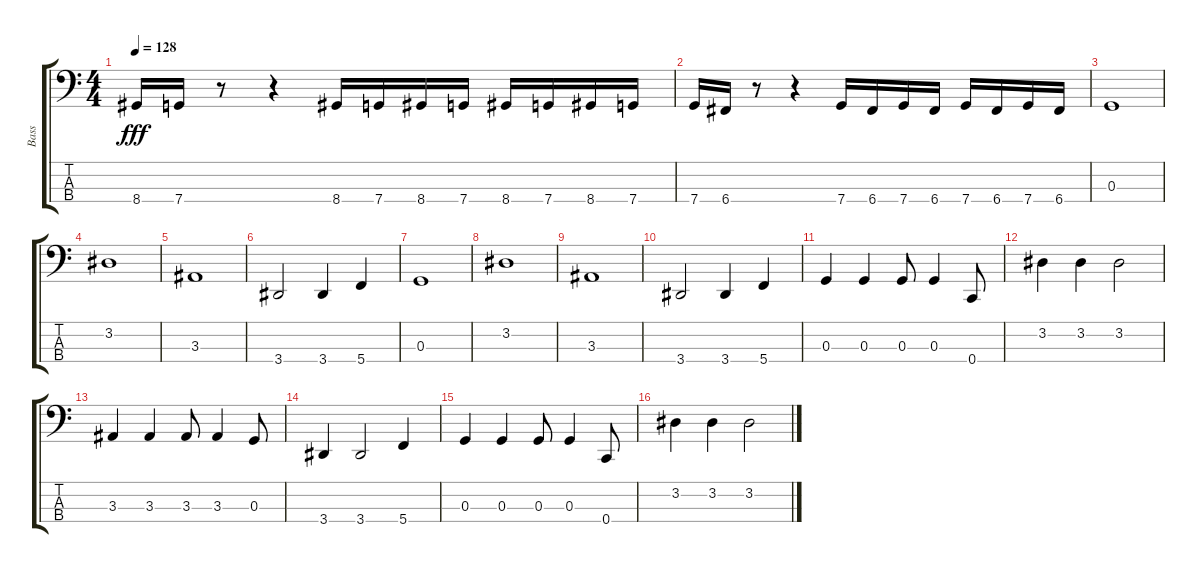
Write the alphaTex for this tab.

\track ("Bass" "Bass") {instrument slapbass1}
\staff {score tabs}
\tuning (F2 C2 G1 C1) {hide}
\ts (4 4)
\tempo 128
\clef f4
\ks c
8.4.16{dy fff} 7.4.16 r.8 r.4 8.4.16 7.4.16 8.4.16 7.4.16 8.4.16 7.4.16 8.4.16 7.4.16 |
7.4.16 6.4.16 r.8 r.4 7.4.16 6.4.16 7.4.16 6.4.16 7.4.16 6.4.16 7.4.16 6.4.16 |
0.3.1 |
3.2.1 |
3.3.1 |
3.4.2 3.4.4 5.4.4 |
0.3.1 |
3.2.1 |
3.3.1 |
3.4.2 3.4.4 5.4.4 |
0.3.4 0.3.4 0.3.8 0.3.4 0.4.8 |
3.2.4 3.2.4 3.2.2 |
3.3.4 3.3.4 3.3.8 3.3.4 0.3.8 |
3.4.4 3.4.2 5.4.4 |
0.3.4 0.3.4 0.3.8 0.3.4 0.4.8 |
3.2.4 3.2.4 3.2.2
